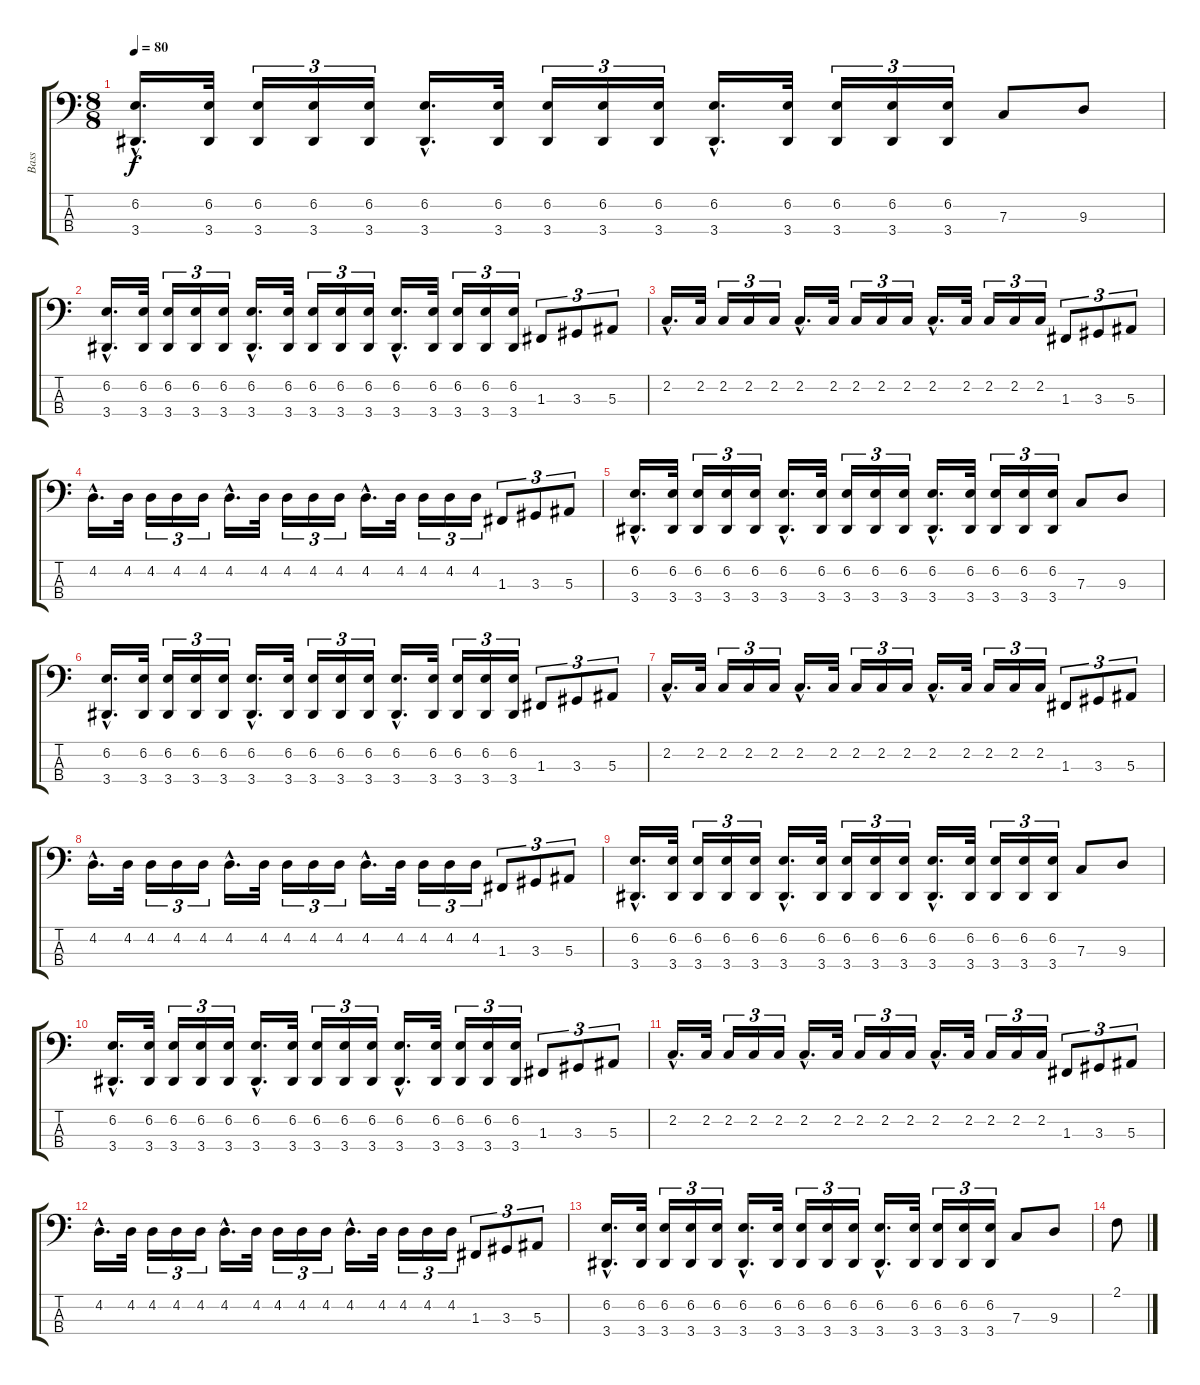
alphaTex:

\track ("Bass" "Bass") {instrument electricbassfinger}
\staff {score tabs}
\tuning (Eb2 Bb1 F1 C1) {hide}
\ts (8 8)
\tempo 80
\clef f4
\ks c
(6.2{hac} 3.4{hac}).16{d dy f} (6.2 3.4).32 (6.2 3.4).16{tu (3 2)} (6.2 3.4).16{tu (3 2)} (6.2 3.4).16{tu (3 2)} (6.2{hac} 3.4{hac}).16{d} (6.2 3.4).32 (6.2 3.4).16{tu (3 2)} (6.2 3.4).16{tu (3 2)} (6.2 3.4).16{tu (3 2)} (6.2{hac} 3.4{hac}).16{d} (6.2 3.4).32 (6.2 3.4).16{tu (3 2)} (6.2 3.4).16{tu (3 2)} (6.2 3.4).16{tu (3 2)} 7.3.8 9.3.8 |
(6.2{hac} 3.4{hac}).16{d} (6.2 3.4).32 (6.2 3.4).16{tu (3 2)} (6.2 3.4).16{tu (3 2)} (6.2 3.4).16{tu (3 2)} (6.2{hac} 3.4{hac}).16{d} (6.2 3.4).32 (6.2 3.4).16{tu (3 2)} (6.2 3.4).16{tu (3 2)} (6.2 3.4).16{tu (3 2)} (6.2{hac} 3.4{hac}).16{d} (6.2 3.4).32 (6.2 3.4).16{tu (3 2)} (6.2 3.4).16{tu (3 2)} (6.2 3.4).16{tu (3 2)} 1.3.8{tu (3 2)} 3.3.8{tu (3 2)} 5.3.8{tu (3 2)} |
2.2{hac}.16{d} 2.2.32 2.2.16{tu (3 2)} 2.2.16{tu (3 2)} 2.2.16{tu (3 2)} 2.2{hac}.16{d} 2.2.32 2.2.16{tu (3 2)} 2.2.16{tu (3 2)} 2.2.16{tu (3 2)} 2.2{hac}.16{d} 2.2.32 2.2.16{tu (3 2)} 2.2.16{tu (3 2)} 2.2.16{tu (3 2)} 1.3.8{tu (3 2)} 3.3.8{tu (3 2)} 5.3.8{tu (3 2)} |
4.2{hac}.16{d} 4.2.32 4.2.16{tu (3 2)} 4.2.16{tu (3 2)} 4.2.16{tu (3 2)} 4.2{hac}.16{d} 4.2.32 4.2.16{tu (3 2)} 4.2.16{tu (3 2)} 4.2.16{tu (3 2)} 4.2{hac}.16{d} 4.2.32 4.2.16{tu (3 2)} 4.2.16{tu (3 2)} 4.2.16{tu (3 2)} 1.3.8{tu (3 2)} 3.3.8{tu (3 2)} 5.3.8{tu (3 2)} |
(6.2{hac} 3.4{hac}).16{d} (6.2 3.4).32 (6.2 3.4).16{tu (3 2)} (6.2 3.4).16{tu (3 2)} (6.2 3.4).16{tu (3 2)} (6.2{hac} 3.4{hac}).16{d} (6.2 3.4).32 (6.2 3.4).16{tu (3 2)} (6.2 3.4).16{tu (3 2)} (6.2 3.4).16{tu (3 2)} (6.2{hac} 3.4{hac}).16{d} (6.2 3.4).32 (6.2 3.4).16{tu (3 2)} (6.2 3.4).16{tu (3 2)} (6.2 3.4).16{tu (3 2)} 7.3.8 9.3.8 |
(6.2{hac} 3.4{hac}).16{d} (6.2 3.4).32 (6.2 3.4).16{tu (3 2)} (6.2 3.4).16{tu (3 2)} (6.2 3.4).16{tu (3 2)} (6.2{hac} 3.4{hac}).16{d} (6.2 3.4).32 (6.2 3.4).16{tu (3 2)} (6.2 3.4).16{tu (3 2)} (6.2 3.4).16{tu (3 2)} (6.2{hac} 3.4{hac}).16{d} (6.2 3.4).32 (6.2 3.4).16{tu (3 2)} (6.2 3.4).16{tu (3 2)} (6.2 3.4).16{tu (3 2)} 1.3.8{tu (3 2)} 3.3.8{tu (3 2)} 5.3.8{tu (3 2)} |
2.2{hac}.16{d} 2.2.32 2.2.16{tu (3 2)} 2.2.16{tu (3 2)} 2.2.16{tu (3 2)} 2.2{hac}.16{d} 2.2.32 2.2.16{tu (3 2)} 2.2.16{tu (3 2)} 2.2.16{tu (3 2)} 2.2{hac}.16{d} 2.2.32 2.2.16{tu (3 2)} 2.2.16{tu (3 2)} 2.2.16{tu (3 2)} 1.3.8{tu (3 2)} 3.3.8{tu (3 2)} 5.3.8{tu (3 2)} |
4.2{hac}.16{d} 4.2.32 4.2.16{tu (3 2)} 4.2.16{tu (3 2)} 4.2.16{tu (3 2)} 4.2{hac}.16{d} 4.2.32 4.2.16{tu (3 2)} 4.2.16{tu (3 2)} 4.2.16{tu (3 2)} 4.2{hac}.16{d} 4.2.32 4.2.16{tu (3 2)} 4.2.16{tu (3 2)} 4.2.16{tu (3 2)} 1.3.8{tu (3 2)} 3.3.8{tu (3 2)} 5.3.8{tu (3 2)} |
(6.2{hac} 3.4{hac}).16{d} (6.2 3.4).32 (6.2 3.4).16{tu (3 2)} (6.2 3.4).16{tu (3 2)} (6.2 3.4).16{tu (3 2)} (6.2{hac} 3.4{hac}).16{d} (6.2 3.4).32 (6.2 3.4).16{tu (3 2)} (6.2 3.4).16{tu (3 2)} (6.2 3.4).16{tu (3 2)} (6.2{hac} 3.4{hac}).16{d} (6.2 3.4).32 (6.2 3.4).16{tu (3 2)} (6.2 3.4).16{tu (3 2)} (6.2 3.4).16{tu (3 2)} 7.3.8 9.3.8 |
(6.2{hac} 3.4{hac}).16{d} (6.2 3.4).32 (6.2 3.4).16{tu (3 2)} (6.2 3.4).16{tu (3 2)} (6.2 3.4).16{tu (3 2)} (6.2{hac} 3.4{hac}).16{d} (6.2 3.4).32 (6.2 3.4).16{tu (3 2)} (6.2 3.4).16{tu (3 2)} (6.2 3.4).16{tu (3 2)} (6.2{hac} 3.4{hac}).16{d} (6.2 3.4).32 (6.2 3.4).16{tu (3 2)} (6.2 3.4).16{tu (3 2)} (6.2 3.4).16{tu (3 2)} 1.3.8{tu (3 2)} 3.3.8{tu (3 2)} 5.3.8{tu (3 2)} |
2.2{hac}.16{d} 2.2.32 2.2.16{tu (3 2)} 2.2.16{tu (3 2)} 2.2.16{tu (3 2)} 2.2{hac}.16{d} 2.2.32 2.2.16{tu (3 2)} 2.2.16{tu (3 2)} 2.2.16{tu (3 2)} 2.2{hac}.16{d} 2.2.32 2.2.16{tu (3 2)} 2.2.16{tu (3 2)} 2.2.16{tu (3 2)} 1.3.8{tu (3 2)} 3.3.8{tu (3 2)} 5.3.8{tu (3 2)} |
4.2{hac}.16{d} 4.2.32 4.2.16{tu (3 2)} 4.2.16{tu (3 2)} 4.2.16{tu (3 2)} 4.2{hac}.16{d} 4.2.32 4.2.16{tu (3 2)} 4.2.16{tu (3 2)} 4.2.16{tu (3 2)} 4.2{hac}.16{d} 4.2.32 4.2.16{tu (3 2)} 4.2.16{tu (3 2)} 4.2.16{tu (3 2)} 1.3.8{tu (3 2)} 3.3.8{tu (3 2)} 5.3.8{tu (3 2)} |
(6.2{hac} 3.4{hac}).16{d} (6.2 3.4).32 (6.2 3.4).16{tu (3 2)} (6.2 3.4).16{tu (3 2)} (6.2 3.4).16{tu (3 2)} (6.2{hac} 3.4{hac}).16{d} (6.2 3.4).32 (6.2 3.4).16{tu (3 2)} (6.2 3.4).16{tu (3 2)} (6.2 3.4).16{tu (3 2)} (6.2{hac} 3.4{hac}).16{d} (6.2 3.4).32 (6.2 3.4).16{tu (3 2)} (6.2 3.4).16{tu (3 2)} (6.2 3.4).16{tu (3 2)} 7.3.8 9.3.8 |
2.1.8
